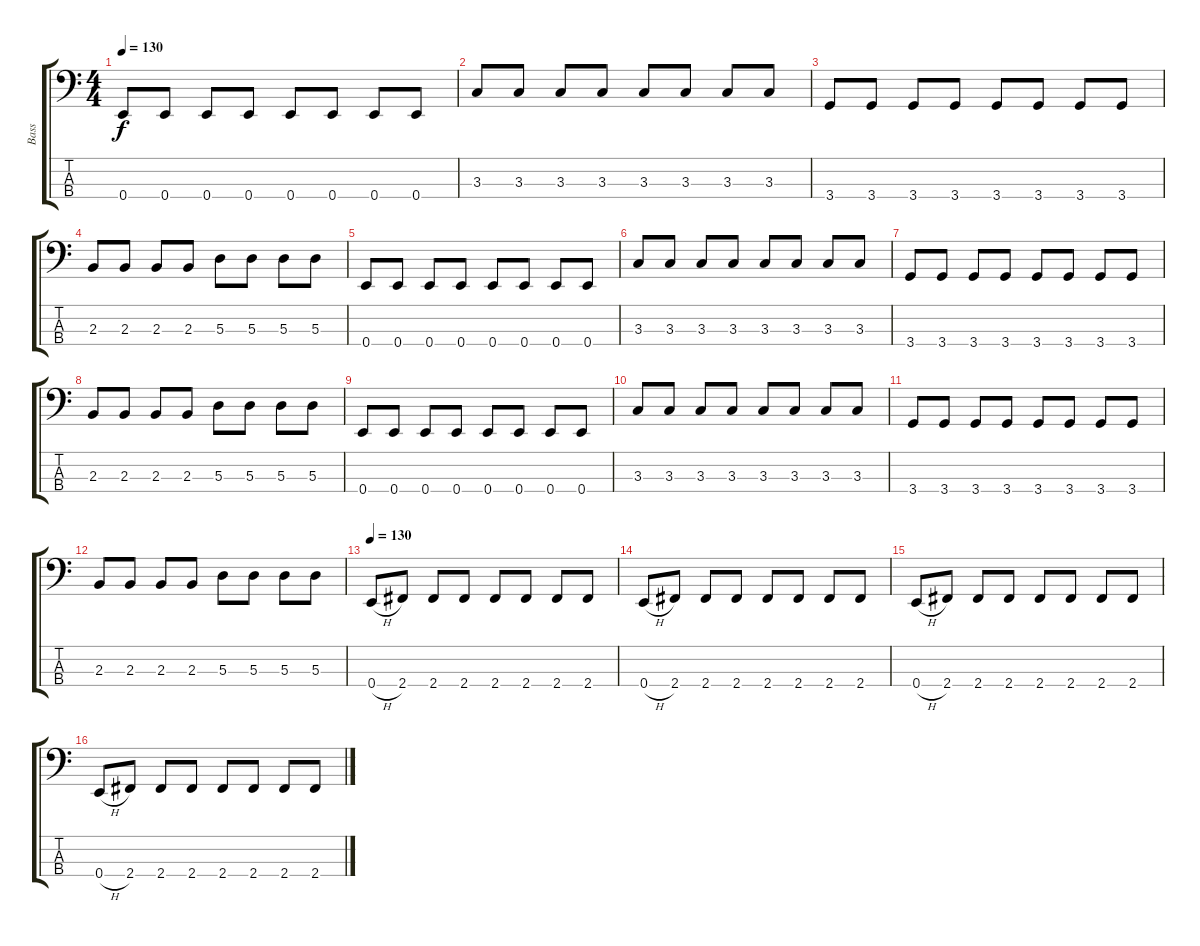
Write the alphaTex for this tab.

\track ("Bass" "Bass") {instrument electricbasspick}
\staff {score tabs}
\tuning (G2 D2 A1 E1) {hide}
\ts (4 4)
\tempo 130
\clef f4
\ks c
0.4.8{dy f} 0.4.8 0.4.8 0.4.8 0.4.8 0.4.8 0.4.8 0.4.8 |
3.3.8 3.3.8 3.3.8 3.3.8 3.3.8 3.3.8 3.3.8 3.3.8 |
3.4.8 3.4.8 3.4.8 3.4.8 3.4.8 3.4.8 3.4.8 3.4.8 |
2.3.8 2.3.8 2.3.8 2.3.8 5.3.8 5.3.8 5.3.8 5.3.8 |
0.4.8 0.4.8 0.4.8 0.4.8 0.4.8 0.4.8 0.4.8 0.4.8 |
3.3.8 3.3.8 3.3.8 3.3.8 3.3.8 3.3.8 3.3.8 3.3.8 |
3.4.8 3.4.8 3.4.8 3.4.8 3.4.8 3.4.8 3.4.8 3.4.8 |
2.3.8 2.3.8 2.3.8 2.3.8 5.3.8 5.3.8 5.3.8 5.3.8 |
0.4.8 0.4.8 0.4.8 0.4.8 0.4.8 0.4.8 0.4.8 0.4.8 |
3.3.8 3.3.8 3.3.8 3.3.8 3.3.8 3.3.8 3.3.8 3.3.8 |
3.4.8 3.4.8 3.4.8 3.4.8 3.4.8 3.4.8 3.4.8 3.4.8 |
2.3.8 2.3.8 2.3.8 2.3.8 5.3.8 5.3.8 5.3.8 5.3.8 |
\tempo 130
0.4{h}.8 2.4.8 2.4.8 2.4.8 2.4.8 2.4.8 2.4.8 2.4.8 |
0.4{h}.8 2.4.8 2.4.8 2.4.8 2.4.8 2.4.8 2.4.8 2.4.8 |
0.4{h}.8 2.4.8 2.4.8 2.4.8 2.4.8 2.4.8 2.4.8 2.4.8 |
0.4{h}.8 2.4.8 2.4.8 2.4.8 2.4.8 2.4.8 2.4.8 2.4.8
